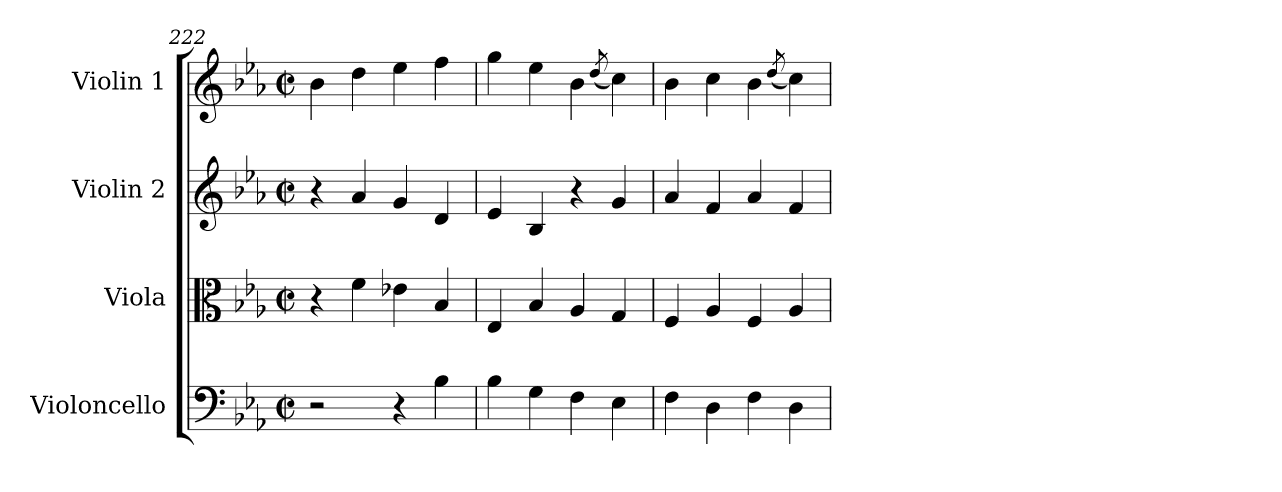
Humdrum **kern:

**kern	**kern	**kern	**kern
*part4	*part3	*part2	*part1
*staff4	*staff3	*staff2	*staff1
*I"Violoncello	*I"Viola	*I"Violin 2	*I"Violin 1
*I'Vc	*I'Vla	*I'Vln	*I'Vln
*clefF4	*clefC3	*clefG2	*clefG2
*k[b-e-a-]	*k[b-e-a-]	*k[b-e-a-]	*k[b-e-a-]
*M2/2	*M2/2	*M2/2	*M2/2
*met(c|)	*met(c|)	*met(c|)	*met(c|)
=222	=222	=222	=222
2r	4r	4r	4b-\
.	4f\	4a-/	4dd\
4r	4e-X\	4g/	4ee-\
4B-\	4B-/	4d/	4ff\
=223	=223	=223	=223
4B-\	4E-/	4e-/	4gg\
4G\	4B-/	4B-/	4ee-\
4F\	4A-/	4r	4b-\
.	.	.	(8qdd/
4E-\	4G/	4g/	4cc\)
=224	=224	=224	=224
4F\	4F/	4a-/	4b-\
4D\	4A-/	4f/	4cc\
4F\	4F/	4a-/	4b-\
.	.	.	(8qdd/
4D\	4A-/	4f/	4cc\)
=	=	=	=
*-	*-	*-	*-
